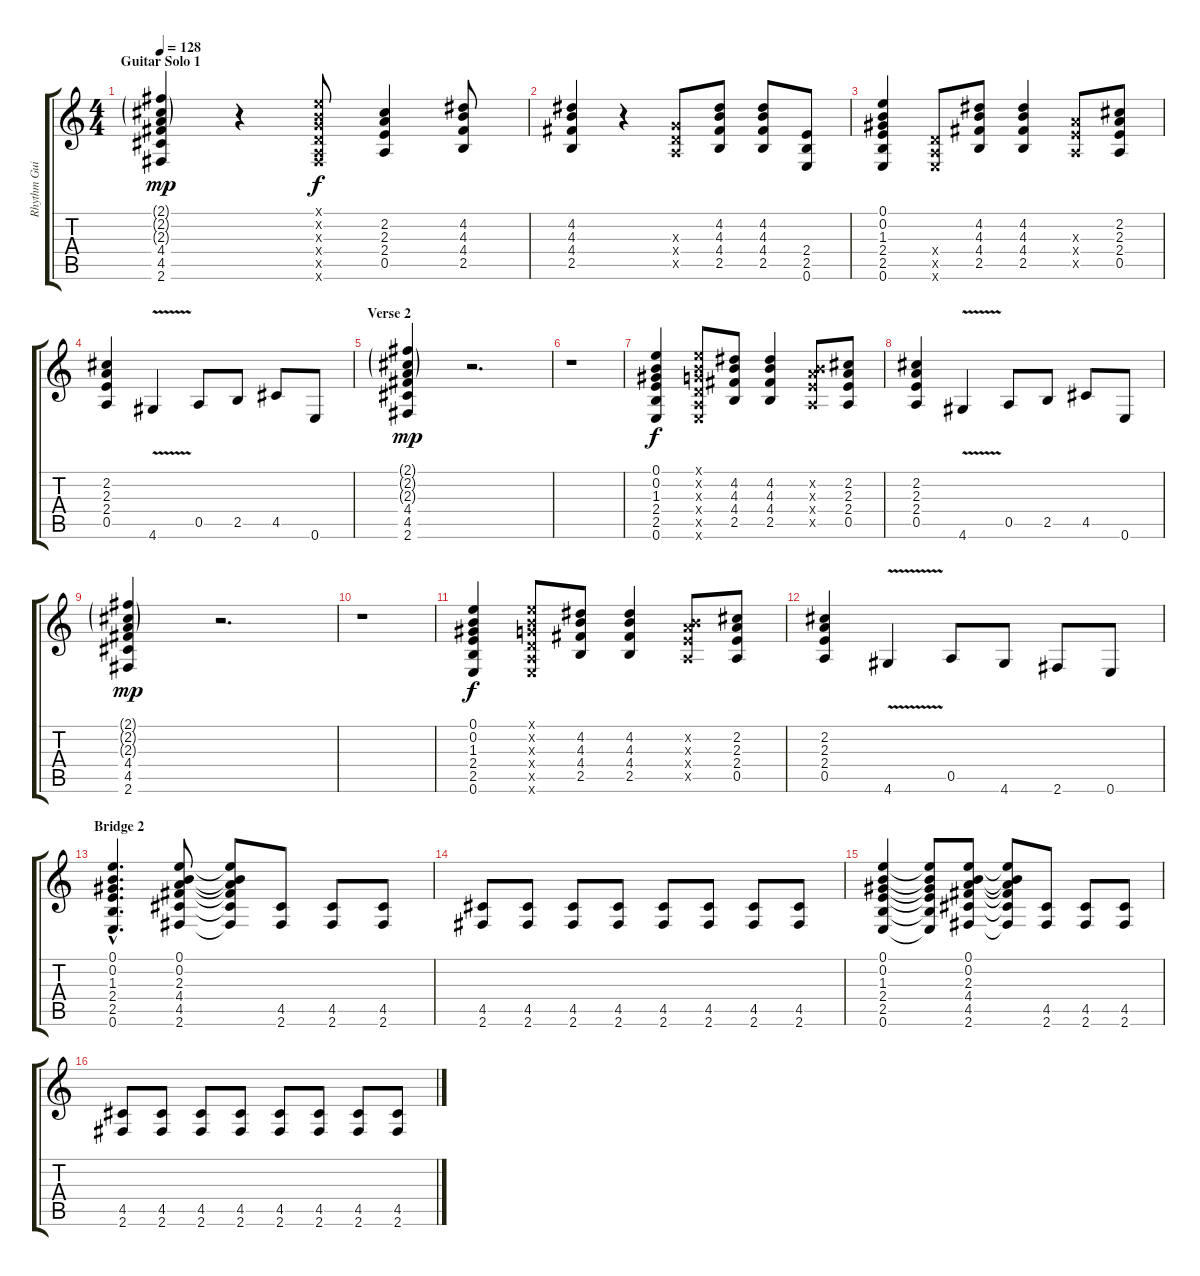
\track ("Rhythm Guitar" "Rhythm Gui") {instrument overdrivenguitar}
\staff {score tabs}
\tuning (E4 B3 G3 D3 A2 E2) {hide}
\ts (4 4)
\section ("" "Guitar Solo 1")
\tempo 128
\clef g2
\ks c
(2.1{g} 2.2{g} 2.3{g} 4.4 4.5 2.6).4{dy mp volume 12 balance 8} r.4 (0.1{x} 0.2{x} 0.3{x} 0.4{x} 0.5{x} 2.6{x}).8{dy f} (2.2 2.3 2.4 0.5).4 (4.2 4.3 4.4 2.5).8 |
(4.2 4.3 4.4 2.5).4 r.4 (0.3{x} 0.4{x} 0.5{x}).8 (4.2 4.3 4.4 2.5).8 (4.2 4.3 4.4 2.5).8 (2.4 2.5 0.6).8 |
(0.1 0.2 1.3 2.4 2.5 0.6).4 (0.4{x} 0.5{x} 0.6{x}).8 (4.2 4.3 4.4 2.5).8 (4.2 4.3 4.4 2.5).4 (2.3{x} 2.4{x} 0.5{x}).8 (2.2 2.3 2.4 0.5).8 |
(2.2 2.3 2.4 0.5).4 4.6{v}.4 0.5.8 2.5.8 4.5.8 0.6.8 |
\section ("" "Verse 2")
(2.1{g} 2.2{g} 2.3{g} 4.4 4.5 2.6).4{dy mp} r.2{d} |
r.1 |
(0.1 0.2 1.3 2.4 2.5 0.6).4{dy f} (0.1{x} 0.2{x} 0.3{x} 0.4{x} 0.5{x} 0.6{x}).8 (4.2 4.3 4.4 2.5).8 (4.2 4.3 4.4 2.5).4 (0.2{x} 2.3{x} 2.4{x} 0.5{x}).8 (2.2 2.3 2.4 0.5).8 |
(2.2 2.3 2.4 0.5).4 4.6{v}.4 0.5.8 2.5.8 4.5.8 0.6.8 |
(2.1{g} 2.2{g} 2.3{g} 4.4 4.5 2.6).4{dy mp} r.2{d} |
r.1 |
(0.1 0.2 1.3 2.4 2.5 0.6).4{dy f} (0.1{x} 0.2{x} 0.3{x} 0.4{x} 0.5{x} 0.6{x}).8 (4.2 4.3 4.4 2.5).8 (4.2 4.3 4.4 2.5).4 (0.2{x} 2.3{x} 2.4{x} 0.5{x}).8 (2.2 2.3 2.4 0.5).8 |
(2.2 2.3 2.4 0.5).4 4.6{v}.4 0.5.8 4.6.8 2.6.8 0.6.8 |
\section ("" "Bridge 2")
(0.1{hac} 0.2{hac} 1.3{hac} 2.4{hac} 2.5{hac} 0.6{hac}).4{d} (0.1 0.2 2.3 4.4 4.5 2.6).8 (0.1{t} 0.2{t} 2.3{t} 4.4{t} 4.5{t} 2.6{t}).8 (4.5 2.6).8 (4.5 2.6).8 (4.5 2.6).8 |
(4.5 2.6).8 (4.5 2.6).8 (4.5 2.6).8 (4.5 2.6).8 (4.5 2.6).8 (4.5 2.6).8 (4.5 2.6).8 (4.5 2.6).8 |
(0.1 0.2 1.3 2.4 2.5 0.6).4 (0.1{t} 0.2{t} 1.3{t} 2.4{t} 2.5{t} 0.6{t}).8 (0.1 0.2 2.3 4.4 4.5 2.6).8 (0.1{t} 0.2{t} 2.3{t} 4.4{t} 4.5{t} 2.6{t}).8 (4.5 2.6).8 (4.5 2.6).8 (4.5 2.6).8 |
(4.5 2.6).8 (4.5 2.6).8 (4.5 2.6).8 (4.5 2.6).8 (4.5 2.6).8 (4.5 2.6).8 (4.5 2.6).8 (4.5 2.6).8
